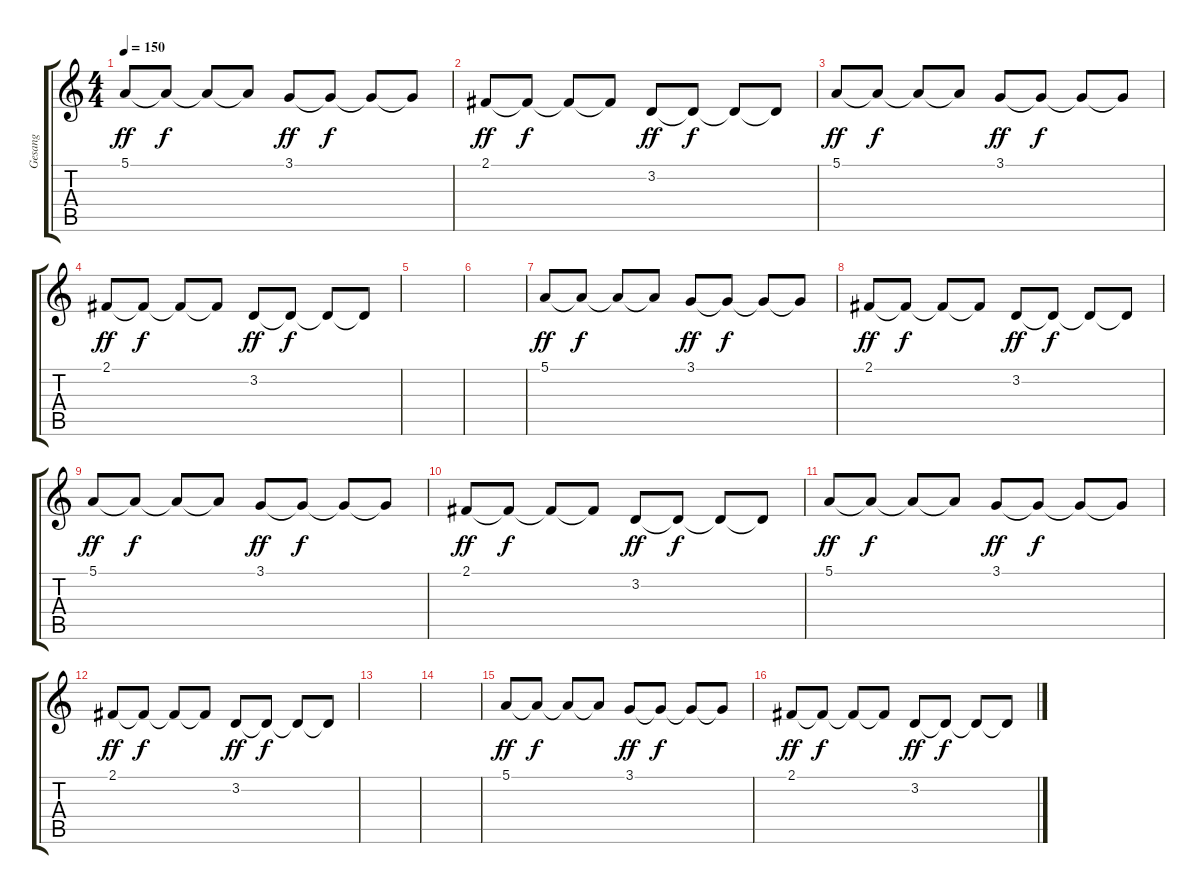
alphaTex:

\track ("Gesang" "Gesang") {instrument lead6voice}
\staff {score tabs}
\tuning (E4 B3 G3 D3 A2 E2) {hide}
\ts (4 4)
\tempo 150
\clef g2
\ks c
5.1.8{dy ff} 5.1{t}.8{dy f} 5.1{t}.8 5.1{t}.8 3.1.8{dy ff} 3.1{t}.8{dy f} 3.1{t}.8 3.1{t}.8 |
2.1.8{dy ff} 2.1{t}.8{dy f} 2.1{t}.8 2.1{t}.8 3.2.8{dy ff} 3.2{t}.8{dy f} 3.2{t}.8 3.2{t}.8 |
5.1.8{dy ff} 5.1{t}.8{dy f} 5.1{t}.8 5.1{t}.8 3.1.8{dy ff} 3.1{t}.8{dy f} 3.1{t}.8 3.1{t}.8 |
2.1.8{dy ff} 2.1{t}.8{dy f} 2.1{t}.8 2.1{t}.8 3.2.8{dy ff} 3.2{t}.8{dy f} 3.2{t}.8 3.2{t}.8 |
|
|
5.1.8{dy ff} 5.1{t}.8{dy f} 5.1{t}.8 5.1{t}.8 3.1.8{dy ff} 3.1{t}.8{dy f} 3.1{t}.8 3.1{t}.8 |
2.1.8{dy ff} 2.1{t}.8{dy f} 2.1{t}.8 2.1{t}.8 3.2.8{dy ff} 3.2{t}.8{dy f} 3.2{t}.8 3.2{t}.8 |
5.1.8{dy ff} 5.1{t}.8{dy f} 5.1{t}.8 5.1{t}.8 3.1.8{dy ff} 3.1{t}.8{dy f} 3.1{t}.8 3.1{t}.8 |
2.1.8{dy ff} 2.1{t}.8{dy f} 2.1{t}.8 2.1{t}.8 3.2.8{dy ff} 3.2{t}.8{dy f} 3.2{t}.8 3.2{t}.8 |
5.1.8{dy ff} 5.1{t}.8{dy f} 5.1{t}.8 5.1{t}.8 3.1.8{dy ff} 3.1{t}.8{dy f} 3.1{t}.8 3.1{t}.8 |
2.1.8{dy ff} 2.1{t}.8{dy f} 2.1{t}.8 2.1{t}.8 3.2.8{dy ff} 3.2{t}.8{dy f} 3.2{t}.8 3.2{t}.8 |
|
|
5.1.8{dy ff} 5.1{t}.8{dy f} 5.1{t}.8 5.1{t}.8 3.1.8{dy ff} 3.1{t}.8{dy f} 3.1{t}.8 3.1{t}.8 |
2.1.8{dy ff} 2.1{t}.8{dy f} 2.1{t}.8 2.1{t}.8 3.2.8{dy ff} 3.2{t}.8{dy f} 3.2{t}.8 3.2{t}.8
